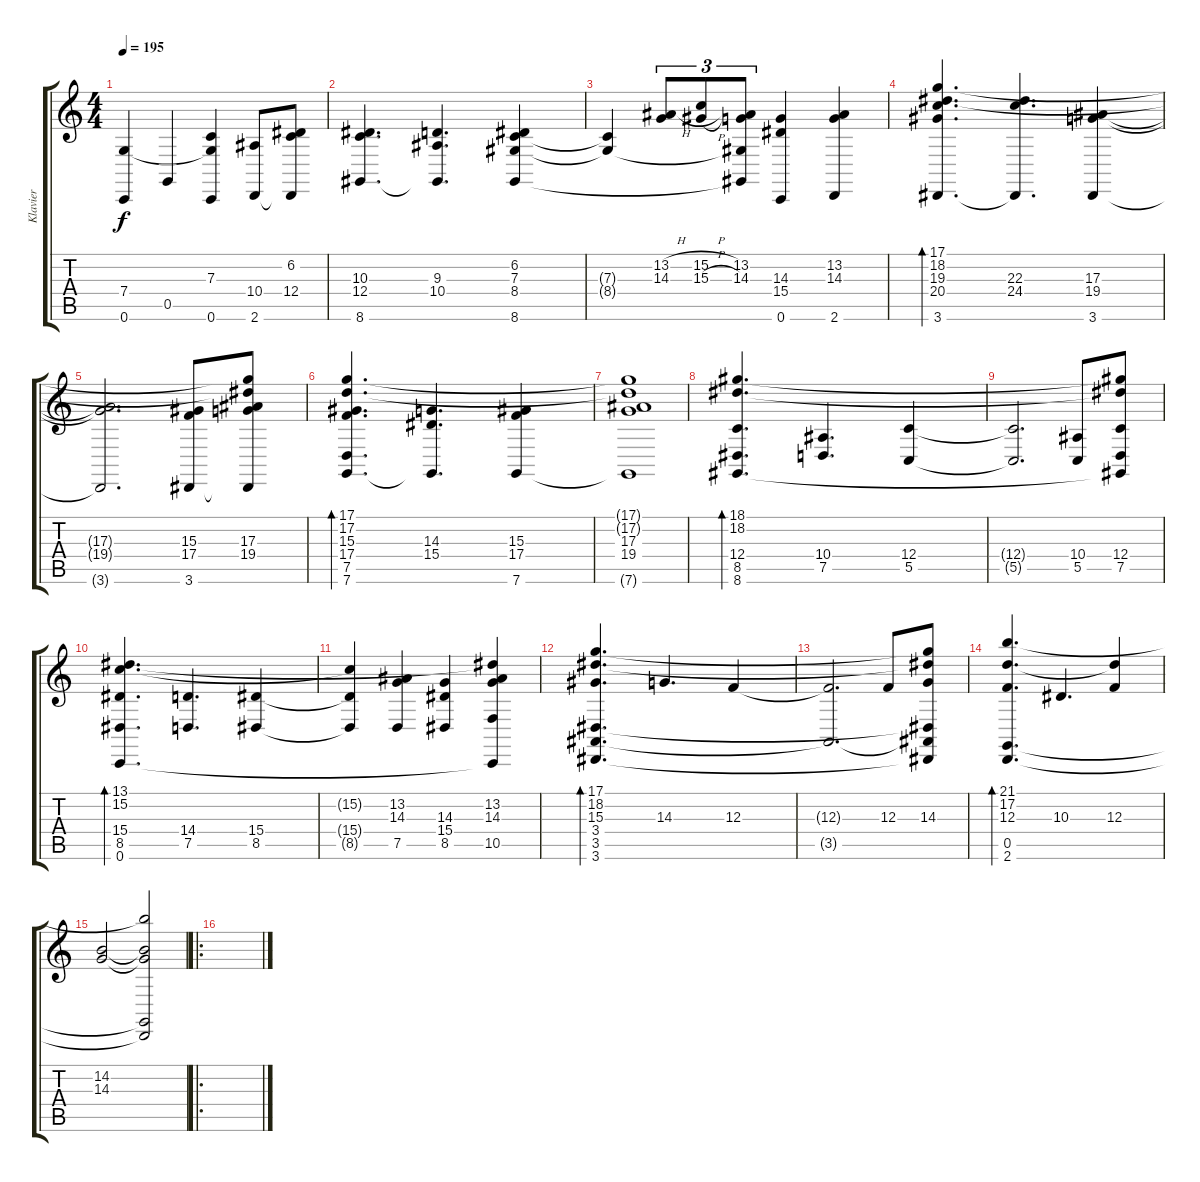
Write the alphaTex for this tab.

\track ("Klavier" "Klavier") {instrument acousticgrandpiano}
\staff {score tabs}
\tuning (D4 A3 F3 C3 G2 C2) {hide}
\ts (4 4)
\tempo 195
\clef g2
\ks c
(7.4{t} 0.6{t}).4{dy f} 0.5.4 (7.3{t} 7.4{t} 0.6).4 (10.4 2.6).8 (6.2{t} 12.4 2.6{t}).8 |
(10.3 12.4 8.6).4{d} (9.3 10.4 8.6{t}).4{d} (6.2 7.3 8.4 8.6).4 |
(7.3{t} 8.4{t}).4 (13.2{h} 14.3).8{tu (3 2)} (15.2{h} 15.3{h}).8{tu (3 2)} (13.2 14.3 8.4{t} 8.6{t}).8{tu (3 2)} (14.3 15.4 0.6).4 (13.2 14.3 2.6).4 |
(17.1 18.2 19.3 20.4 3.6).4{d bd 480} (22.3 24.4 3.6{t}).4{d} (17.3 19.4 3.6).4 |
(17.3{t} 19.4{t} 3.6{t}).2{d} (15.3 17.4 3.6).8 (17.1{t} 18.2{t} 17.3 19.4 3.6{t}).8 |
(17.1 17.2 15.3 17.4 7.5 7.6).4{d bd 480} (14.3 15.4 7.6{t}).4{d} (15.3 17.4 7.6).4 |
(17.1{t} 17.2{t} 17.3 19.4 7.6{t}).1 |
(18.1 18.2 12.4 8.5 8.6).4{d bd 480} (10.4 7.5).4{d} (12.4 5.5).4 |
(12.4{t} 5.5{t}).2{d} (10.4 5.5).8 (18.1{t} 18.2{t} 12.4 7.5 8.6{t}).8 |
(13.1 15.2 15.4 8.5 0.6).4{d bd 480} (14.4 7.5).4{d} (15.4 8.5).4 |
(15.2{t} 15.4{t} 8.5{t}).4 (13.2 14.3 7.5).4 (14.3 15.4 8.5).4 (13.1{t} 13.2 14.3 10.5 0.6{t}).4 |
(17.1 18.2 15.3 3.4 3.5 3.6).4{d bd 480} 14.3.4{d} 12.3.4 |
(12.3{t} 3.5{t}).2{d} 12.3.8 (17.1{t} 18.2{t} 14.3 3.4{t} 3.5{t} 3.6{t}).8 |
(21.1 17.2 12.3 0.5 2.6).4{d bd 480} 10.3.4{d} (17.2{t} 12.3).4 |
(14.2 14.3).2 (21.1{t} 14.2{t} 14.3{t} 0.5{t} 2.6{t}).2 |
\ro
